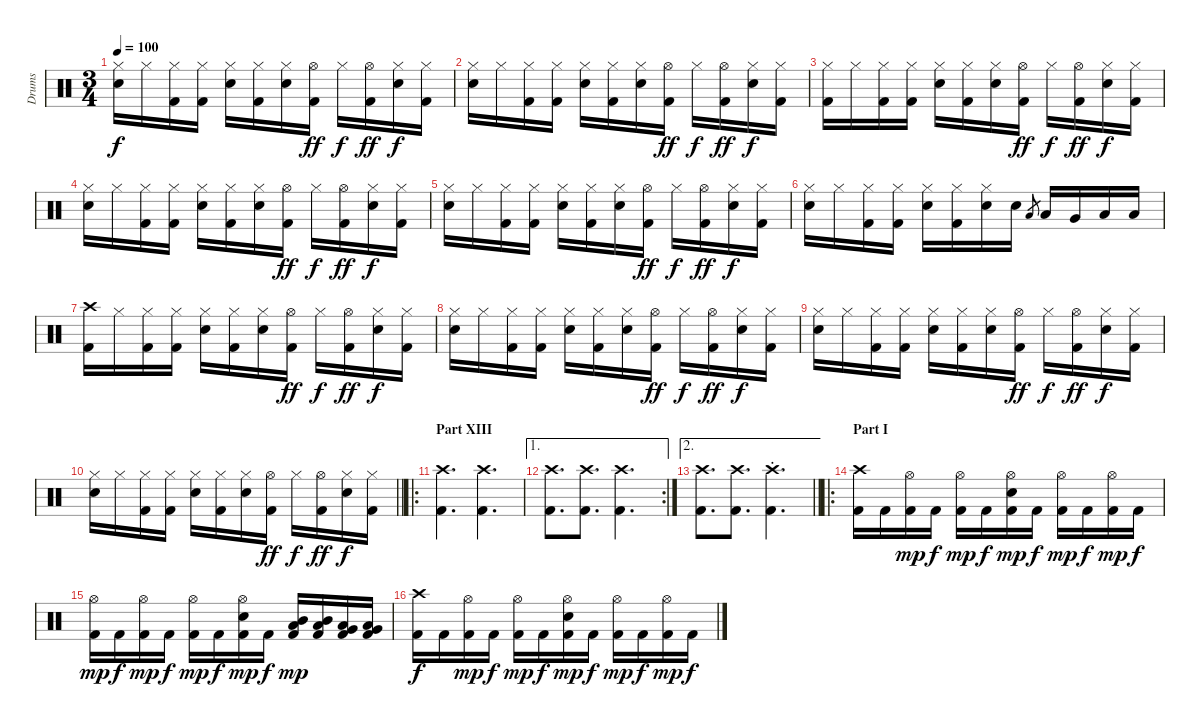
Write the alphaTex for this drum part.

\track ("Drums" "Drums") {instrument percussion}
\staff {score}
\articulation defaults
\ts (3 4)
\tempo 100
\clef neutral
\ks c
("Hi-Hat (closed)" "Electric Snare (hit)").16{dy f} "Hi-Hat (closed)".16 ("Hi-Hat (closed)" "Kick (hit) 2").16 ("Hi-Hat (closed)" "Kick (hit) 2").16 ("Hi-Hat (closed)" "Electric Snare (hit)").16 ("Hi-Hat (closed)" "Kick (hit) 2").16 ("Hi-Hat (closed)" "Electric Snare (hit)").16 ("Hi-Hat (open)" "Kick (hit) 2").16{dy ff} "Hi-Hat (closed)".16{dy f} ("Hi-Hat (open)" "Kick (hit) 2").16{dy ff} ("Hi-Hat (closed)" "Electric Snare (hit)").16{dy f} ("Hi-Hat (closed)" "Kick (hit) 2").16 |
("Hi-Hat (closed)" "Electric Snare (hit)").16 "Hi-Hat (closed)".16 ("Hi-Hat (closed)" "Kick (hit) 2").16 ("Hi-Hat (closed)" "Kick (hit) 2").16 ("Hi-Hat (closed)" "Electric Snare (hit)").16 ("Hi-Hat (closed)" "Kick (hit) 2").16 ("Hi-Hat (closed)" "Electric Snare (hit)").16 ("Hi-Hat (open)" "Kick (hit) 2").16{dy ff} "Hi-Hat (closed)".16{dy f} ("Hi-Hat (open)" "Kick (hit) 2").16{dy ff} ("Hi-Hat (closed)" "Electric Snare (hit)").16{dy f} ("Hi-Hat (closed)" "Kick (hit) 2").16 |
("Hi-Hat (closed)" "Kick (hit) 2").16 "Hi-Hat (closed)".16 ("Hi-Hat (closed)" "Kick (hit) 2").16 ("Hi-Hat (closed)" "Kick (hit) 2").16 ("Hi-Hat (closed)" "Electric Snare (hit)").16 ("Hi-Hat (closed)" "Kick (hit) 2").16 ("Hi-Hat (closed)" "Electric Snare (hit)").16 ("Hi-Hat (open)" "Kick (hit) 2").16{dy ff} "Hi-Hat (closed)".16{dy f} ("Hi-Hat (open)" "Kick (hit) 2").16{dy ff} ("Hi-Hat (closed)" "Electric Snare (hit)").16{dy f} ("Hi-Hat (closed)" "Kick (hit) 2").16 |
("Hi-Hat (closed)" "Electric Snare (hit)").16 "Hi-Hat (closed)".16 ("Hi-Hat (closed)" "Kick (hit) 2").16 ("Hi-Hat (closed)" "Kick (hit) 2").16 ("Hi-Hat (closed)" "Electric Snare (hit)").16 ("Hi-Hat (closed)" "Kick (hit) 2").16 ("Hi-Hat (closed)" "Electric Snare (hit)").16 ("Hi-Hat (open)" "Kick (hit) 2").16{dy ff} "Hi-Hat (closed)".16{dy f} ("Hi-Hat (open)" "Kick (hit) 2").16{dy ff} ("Hi-Hat (closed)" "Electric Snare (hit)").16{dy f} ("Hi-Hat (closed)" "Kick (hit) 2").16 |
("Hi-Hat (closed)" "Electric Snare (hit)").16 "Hi-Hat (closed)".16 ("Hi-Hat (closed)" "Kick (hit) 2").16 ("Hi-Hat (closed)" "Kick (hit) 2").16 ("Hi-Hat (closed)" "Electric Snare (hit)").16 ("Hi-Hat (closed)" "Kick (hit) 2").16 ("Hi-Hat (closed)" "Electric Snare (hit)").16 ("Hi-Hat (open)" "Kick (hit) 2").16{dy ff} "Hi-Hat (closed)".16{dy f} ("Hi-Hat (open)" "Kick (hit) 2").16{dy ff} ("Hi-Hat (closed)" "Electric Snare (hit)").16{dy f} ("Hi-Hat (closed)" "Kick (hit) 2").16 |
("Hi-Hat (closed)" "Electric Snare (hit)").16 "Hi-Hat (closed)".16 ("Hi-Hat (closed)" "Kick (hit) 2").16 ("Hi-Hat (closed)" "Kick (hit) 2").16 ("Hi-Hat (closed)" "Electric Snare (hit)").16 ("Hi-Hat (closed)" "Kick (hit) 2").16 ("Hi-Hat (closed)" "Electric Snare (hit)").16 "Electric Snare (hit)".16 "Low Tom (hit)".8{gr} "Low Tom (hit)".16 "Very Low Tom (hit)".16 "Low Floor Tom (hit)".16 "Low Floor Tom (hit)".16 |
("Crash high (hit)" "Kick (hit) 2").16 "Hi-Hat (closed)".16 ("Hi-Hat (closed)" "Kick (hit) 2").16 ("Hi-Hat (closed)" "Kick (hit) 2").16 ("Hi-Hat (closed)" "Electric Snare (hit)").16 ("Hi-Hat (closed)" "Kick (hit) 2").16 ("Hi-Hat (closed)" "Electric Snare (hit)").16 ("Hi-Hat (open)" "Kick (hit) 2").16{dy ff} "Hi-Hat (closed)".16{dy f} ("Hi-Hat (open)" "Kick (hit) 2").16{dy ff} ("Hi-Hat (closed)" "Electric Snare (hit)").16{dy f} ("Hi-Hat (closed)" "Kick (hit) 2").16 |
("Hi-Hat (closed)" "Electric Snare (hit)").16 "Hi-Hat (closed)".16 ("Hi-Hat (closed)" "Kick (hit) 2").16 ("Hi-Hat (closed)" "Kick (hit) 2").16 ("Hi-Hat (closed)" "Electric Snare (hit)").16 ("Hi-Hat (closed)" "Kick (hit) 2").16 ("Hi-Hat (closed)" "Electric Snare (hit)").16 ("Hi-Hat (open)" "Kick (hit) 2").16{dy ff} "Hi-Hat (closed)".16{dy f} ("Hi-Hat (open)" "Kick (hit) 2").16{dy ff} ("Hi-Hat (closed)" "Electric Snare (hit)").16{dy f} ("Hi-Hat (closed)" "Kick (hit) 2").16 |
("Hi-Hat (closed)" "Electric Snare (hit)").16 "Hi-Hat (closed)".16 ("Hi-Hat (closed)" "Kick (hit) 2").16 ("Hi-Hat (closed)" "Kick (hit) 2").16 ("Hi-Hat (closed)" "Electric Snare (hit)").16 ("Hi-Hat (closed)" "Kick (hit) 2").16 ("Hi-Hat (closed)" "Electric Snare (hit)").16 ("Hi-Hat (open)" "Kick (hit) 2").16{dy ff} "Hi-Hat (closed)".16{dy f} ("Hi-Hat (open)" "Kick (hit) 2").16{dy ff} ("Hi-Hat (closed)" "Electric Snare (hit)").16{dy f} ("Hi-Hat (closed)" "Kick (hit) 2").16 |
\barLineRight lightlight
("Hi-Hat (closed)" "Electric Snare (hit)").16 "Hi-Hat (closed)".16 ("Hi-Hat (closed)" "Kick (hit) 2").16 ("Hi-Hat (closed)" "Kick (hit) 2").16 ("Hi-Hat (closed)" "Electric Snare (hit)").16 ("Hi-Hat (closed)" "Kick (hit) 2").16 ("Hi-Hat (closed)" "Electric Snare (hit)").16 ("Hi-Hat (open)" "Kick (hit) 2").16{dy ff} "Hi-Hat (closed)".16{dy f} ("Hi-Hat (open)" "Kick (hit) 2").16{dy ff} ("Hi-Hat (closed)" "Electric Snare (hit)").16{dy f} ("Hi-Hat (closed)" "Kick (hit) 2").16 |
\ro
\section ("" "Part XIII")
("Crash high (hit)" "Kick (hit) 2").4{d} ("Crash high (hit)" "Kick (hit) 2").4{d} |
\ae 1
\rc 2
("Crash high (hit)" "Kick (hit) 2").8{d} ("Crash high (hit)" "Kick (hit) 2").8{d} ("Crash high (hit)" "Kick (hit) 2").4{d} |
\ae 2
\barLineRight lightlight
("Crash high (hit)" "Kick (hit) 2").8{d} ("Crash high (hit)" "Kick (hit) 2").8{d} ("Crash high (hit)"{st} "Kick (hit) 2"{st}).4{d} |
\ro
\section ("" "Part I")
("Crash high (hit)" "Kick (hit) 2").16 "Kick (hit) 2".16 ("Hi-Hat (open)" "Kick (hit) 2").16{dy mp} "Kick (hit) 2".16{dy f} ("Hi-Hat (open)" "Kick (hit) 2").16{dy mp} "Kick (hit) 2".16{dy f} ("Hi-Hat (open)" "Electric Snare (hit)" "Kick (hit) 2").16{dy mp} "Kick (hit) 2".16{dy f} ("Hi-Hat (open)" "Kick (hit) 2").16{dy mp} "Kick (hit) 2".16{dy f} ("Hi-Hat (open)" "Kick (hit) 2").16{dy mp} "Kick (hit) 2".16{dy f} |
("Hi-Hat (open)" "Kick (hit) 2").16{dy mp} "Kick (hit) 2".16{dy f} ("Hi-Hat (open)" "Kick (hit) 2").16{dy mp} "Kick (hit) 2".16{dy f} ("Hi-Hat (open)" "Kick (hit) 2").16{dy mp} "Kick (hit) 2".16{dy f} ("Hi-Hat (open)" "Electric Snare (hit)" "Kick (hit) 2").16{dy mp} "Kick (hit) 2".16{dy f} ("Mid Tom (hit)" "Low Tom (hit)" "Kick (hit) 2").16{dy mp} ("Mid Tom (hit)" "Low Tom (hit)" "Kick (hit) 2").16 ("Low Tom (hit)" "Very Low Tom (hit)" "Kick (hit) 2").16 ("Very Low Tom (hit)" "Low Floor Tom (hit)" "Kick (hit) 2").16 |
("Crash high (hit)" "Kick (hit) 2").16{dy f} "Kick (hit) 2".16 ("Hi-Hat (open)" "Kick (hit) 2").16{dy mp} "Kick (hit) 2".16{dy f} ("Hi-Hat (open)" "Kick (hit) 2").16{dy mp} "Kick (hit) 2".16{dy f} ("Hi-Hat (open)" "Electric Snare (hit)" "Kick (hit) 2").16{dy mp} "Kick (hit) 2".16{dy f} ("Hi-Hat (open)" "Kick (hit) 2").16{dy mp} "Kick (hit) 2".16{dy f} ("Hi-Hat (open)" "Kick (hit) 2").16{dy mp} "Kick (hit) 2".16{dy f}
